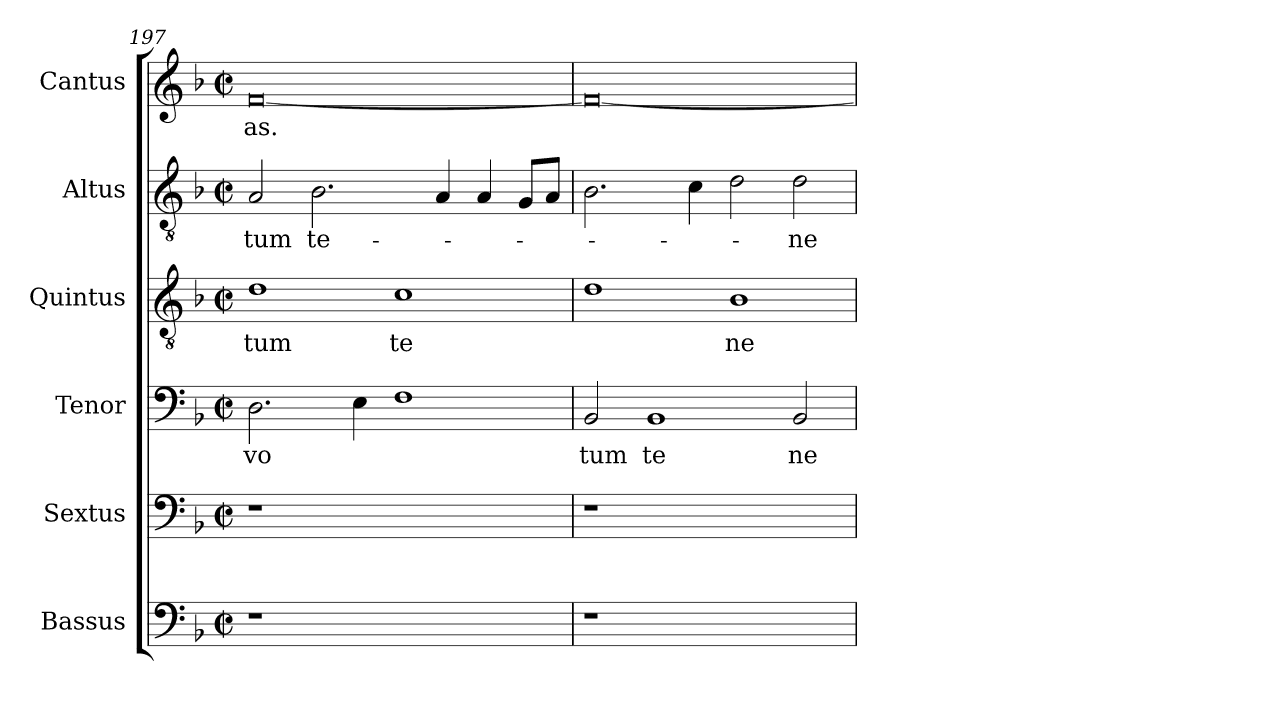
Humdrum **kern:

**kern	**kern	**kern	**text	**kern	**text	**kern	**text	**kern	**text
*part6	*part5	*part4	*part4	*part3	*part3	*part2	*part2	*part1	*part1
*staff6	*staff5	*staff4	*staff4	*staff3	*staff3	*staff2	*staff2	*staff1	*staff1
*I"Bassus	*I"Sextus	*I"Tenor	*	*I"Quintus	*	*I"Altus	*	*I"Cantus	*
*clefF4	*clefF4	*clefF4	*	*clefGv2	*	*clefGv2	*	*clefG2	*
*k[b-]	*k[b-]	*k[b-]	*	*k[b-]	*	*k[b-]	*	*k[b-]	*
*F:	*F:	*F:	*	*F:	*	*F:	*	*F:	*
*M2/2	*M2/2	*M2/2	*	*M2/2	*	*M2/2	*	*M2/2	*
*met(c|)	*met(c|)	*met(c|)	*	*met(c|)	*	*met(c|)	*	*met(c|)	*
=197	=197	=197	=197	=197	=197	=197	=197	=197	=197
!	!	!	!LO:LY:b:cj	!	!LO:LY:b:cj	!	!LO:LY:b:cj	!	!LO:LY:b:cj
1r	1r	2.D\	vo	1d	tum	2A/	-tum	[<0f	as.
!	!	!	!	!	!	!	!LO:LY:b:cj	!	!
.	.	.	.	.	.	2.B-\	te-	.	.
.	.	4E\	.	.	.	.	.	.	.
!	!	!	!	!	!LO:LY:b:cj	!	!	!	!
1ryy	1ryy	1F	.	1c	te	.	.	.	.
.	.	.	.	.	.	4A/	.	.	.
.	.	.	.	.	.	4A/	.	.	.
.	.	.	.	.	.	8G/L	.	.	.
.	.	.	.	.	.	8A/J	.	.	.
=198	=198	=198	=198	=198	=198	=198	=198	=198	=198
!	!	!	!LO:LY:b:cj	!	!	!	!	!	!
1r	1r	2BB-/	tum	1d	.	2.B-\	.	0f_<	.
!	!	!	!LO:LY:b:cj	!	!	!	!	!	!
.	.	1BB-	te	.	.	.	.	.	.
.	.	.	.	.	.	4c\	.	.	.
!	!	!	!	!	!LO:LY:b:cj	!	!	!	!
1ryy	1ryy	.	.	1B-	ne	2d\	.	.	.
!	!	!	!LO:LY:b:cj	!	!	!	!LO:LY:b:cj	!	!
.	.	2BB-/	ne	.	.	2d\	-ne-	.	.
=	=	=	=	=	=	=	=	=	=
*-	*-	*-	*-	*-	*-	*-	*-	*-	*-
